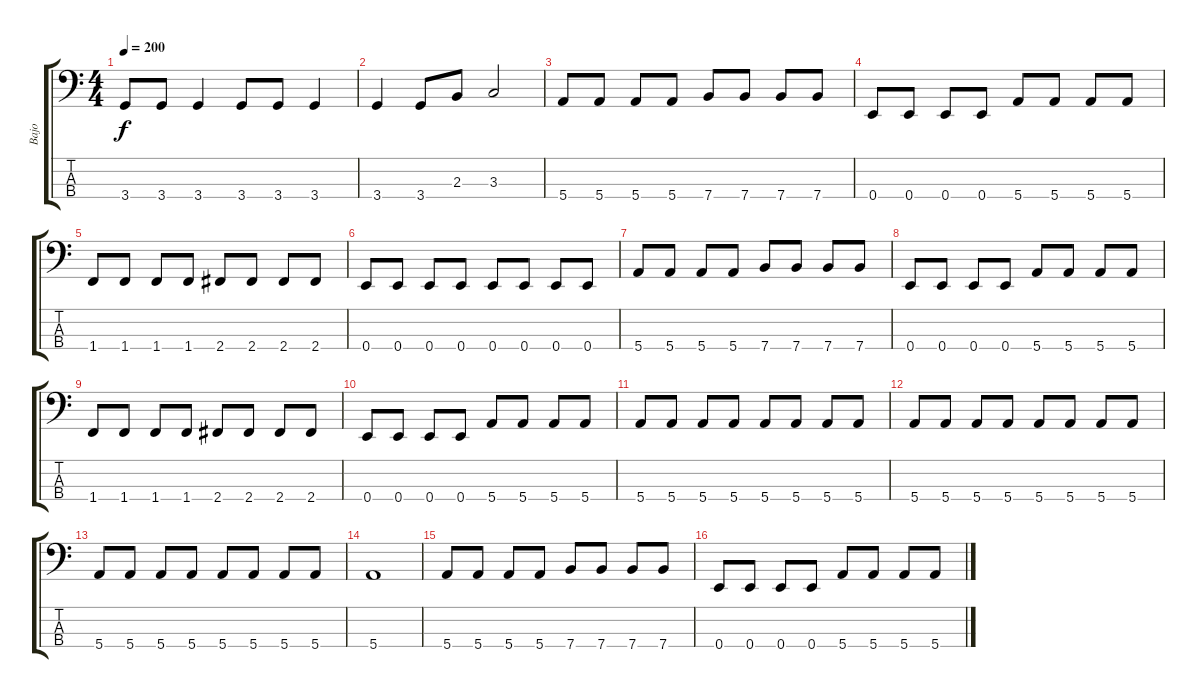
\track ("Bajo" "Bajo") {instrument fretlessbass}
\staff {score tabs}
\tuning (G2 D2 A1 E1) {hide}
\ts (4 4)
\tempo 200
\clef f4
\ks c
3.4.8{dy f} 3.4.8 3.4.4 3.4.8 3.4.8 3.4.4 |
3.4.4 3.4.8 2.3.8 3.3.2 |
5.4.8 5.4.8 5.4.8 5.4.8 7.4.8 7.4.8 7.4.8 7.4.8 |
0.4.8 0.4.8 0.4.8 0.4.8 5.4.8 5.4.8 5.4.8 5.4.8 |
1.4.8 1.4.8 1.4.8 1.4.8 2.4.8 2.4.8 2.4.8 2.4.8 |
0.4.8 0.4.8 0.4.8 0.4.8 0.4.8 0.4.8 0.4.8 0.4.8 |
5.4.8 5.4.8 5.4.8 5.4.8 7.4.8 7.4.8 7.4.8 7.4.8 |
0.4.8 0.4.8 0.4.8 0.4.8 5.4.8 5.4.8 5.4.8 5.4.8 |
1.4.8 1.4.8 1.4.8 1.4.8 2.4.8 2.4.8 2.4.8 2.4.8 |
0.4.8 0.4.8 0.4.8 0.4.8 5.4.8 5.4.8 5.4.8 5.4.8 |
5.4.8 5.4.8 5.4.8 5.4.8 5.4.8 5.4.8 5.4.8 5.4.8 |
5.4.8 5.4.8 5.4.8 5.4.8 5.4.8 5.4.8 5.4.8 5.4.8 |
5.4.8 5.4.8 5.4.8 5.4.8 5.4.8 5.4.8 5.4.8 5.4.8 |
5.4.1 |
5.4.8 5.4.8 5.4.8 5.4.8 7.4.8 7.4.8 7.4.8 7.4.8 |
0.4.8 0.4.8 0.4.8 0.4.8 5.4.8 5.4.8 5.4.8 5.4.8
